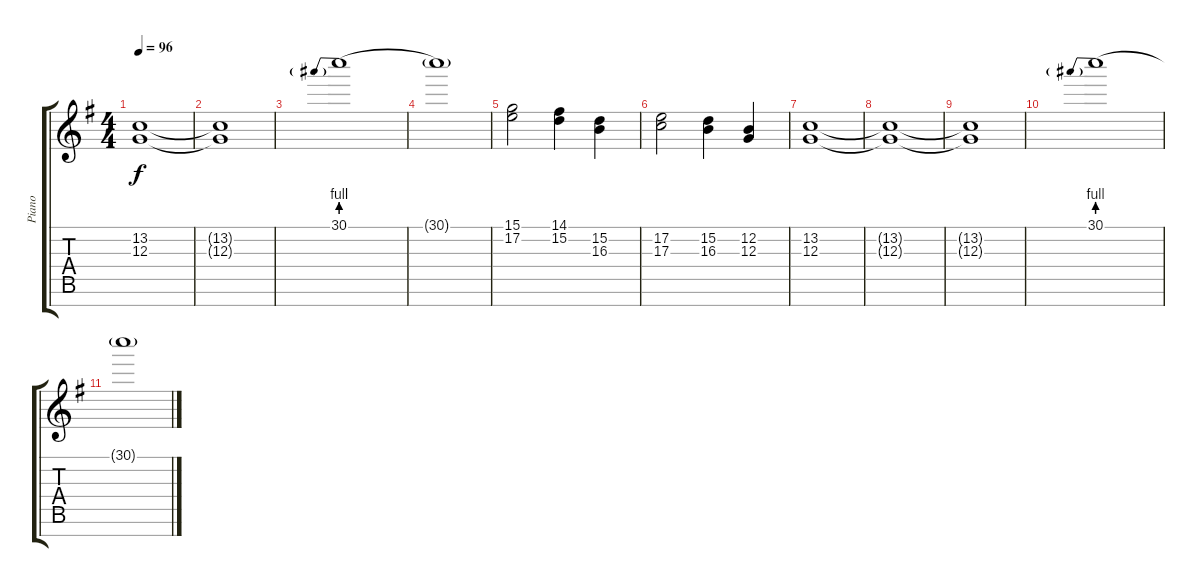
\track ("Piano" "Piano") {instrument acousticgrandpiano}
\staff {score tabs}
\tuning (E4 B3 G3 D3 A2 E2 B1) {hide}
\ts (4 4)
\tempo 96
\clef g2
\ks g
(13.2 12.3).1{dy f} |
(13.2{t} 12.3{t}).1 |
30.1{be (prebend 0 4 60 4)}.1 |
30.1{t}.1 |
(15.1 17.2).2 (14.1 15.2).4 (15.2 16.3).4 |
(17.2 17.3).2 (15.2 16.3).4 (12.2 12.3).4 |
(13.2 12.3).1 |
(13.2{t} 12.3{t}).1 |
(13.2{t} 12.3{t}).1 |
30.1{be (prebend 0 4 60 4)}.1 |
30.1{t}.1
